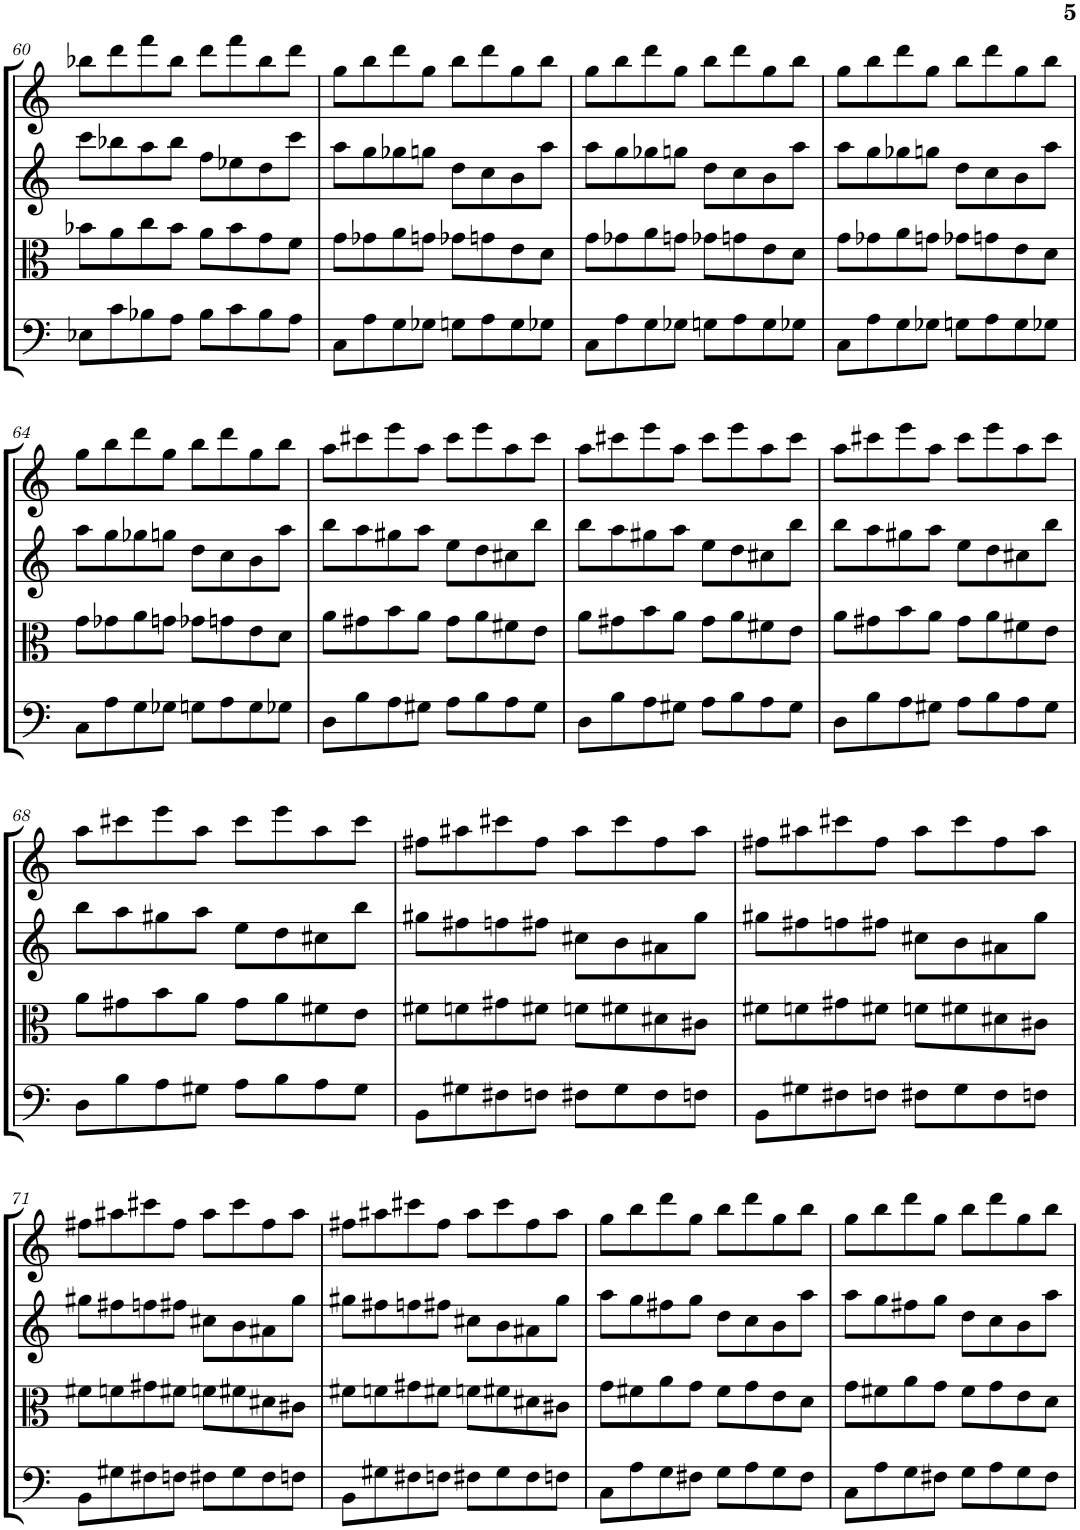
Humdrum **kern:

**kern	**kern	**kern	**kern
*part4	*part3	*part2	*part1
*staff4	*staff3	*staff2	*staff1
*I"Violoncello	*I"Viola	*I"Violin II	*I"Violin I
*I'Vc	*I'Vla	*I'Vln	*I'Vln
!!LO:PB:g=z
*clefF4	*clefC3	*clefG2	*clefG2
*k[]	*k[]	*k[]	*k[]
*M4/4	*M4/4	*M4/4	*M4/4
=60	=60	=60	=60
8E-X\L	8b-X\L	8ccc\L	8bb-X\L
8c\	8a\	8bb-X\	8ddd\
8B-X\	8cc\	8aa\	8fff\
8A\J	8b-\J	8bb-\J	8bb-\J
8B-\L	8a\L	8ff\L	8ddd\L
8c\	8b-\	8ee-X\	8fff\
8B-\	8g\	8dd\	8bb-\
8A\J	8f\J	8ccc\J	8ddd\J
=61	=61	=61	=61
8C\L	8g\L	8aa\L	8gg\L
8A\	8g-X\	8gg\	8bb\
8G\	8a\	8gg-X\	8ddd\
8G-X\J	8gn\J	8ggn\J	8gg\J
8Gn\L	8g-X\L	8dd\L	8bb\L
8A\	8gn\	8cc\	8ddd\
8G\	8e\	8b\	8gg\
8G-X\J	8d\J	8aa\J	8bb\J
=62	=62	=62	=62
8C\L	8g\L	8aa\L	8gg\L
8A\	8g-X\	8gg\	8bb\
8G\	8a\	8gg-X\	8ddd\
8G-X\J	8gn\J	8ggn\J	8gg\J
8Gn\L	8g-X\L	8dd\L	8bb\L
8A\	8gn\	8cc\	8ddd\
8G\	8e\	8b\	8gg\
8G-X\J	8d\J	8aa\J	8bb\J
=63	=63	=63	=63
8C\L	8g\L	8aa\L	8gg\L
8A\	8g-X\	8gg\	8bb\
8G\	8a\	8gg-X\	8ddd\
8G-X\J	8gn\J	8ggn\J	8gg\J
8Gn\L	8g-X\L	8dd\L	8bb\L
8A\	8gn\	8cc\	8ddd\
8G\	8e\	8b\	8gg\
8G-X\J	8d\J	8aa\J	8bb\J
!!LO:LB:g=z
=64	=64	=64	=64
8C\L	8g\L	8aa\L	8gg\L
8A\	8g-X\	8gg\	8bb\
8G\	8a\	8gg-X\	8ddd\
8G-X\J	8gn\J	8ggn\J	8gg\J
8Gn\L	8g-X\L	8dd\L	8bb\L
8A\	8gn\	8cc\	8ddd\
8G\	8e\	8b\	8gg\
8G-X\J	8d\J	8aa\J	8bb\J
=65	=65	=65	=65
8D\L	8a\L	8bb\L	8aa\L
8B\	8g#X\	8aa\	8ccc#X\
8A\	8b\	8gg#X\	8eee\
8G#X\J	8a\J	8aa\J	8aa\J
8A\L	8g#\L	8ee\L	8ccc#\L
8B\	8a\	8dd\	8eee\
8A\	8f#X\	8cc#X\	8aa\
8G#\J	8e\J	8bb\J	8ccc#\J
=66	=66	=66	=66
8D\L	8a\L	8bb\L	8aa\L
8B\	8g#X\	8aa\	8ccc#X\
8A\	8b\	8gg#X\	8eee\
8G#X\J	8a\J	8aa\J	8aa\J
8A\L	8g#\L	8ee\L	8ccc#\L
8B\	8a\	8dd\	8eee\
8A\	8f#X\	8cc#X\	8aa\
8G#\J	8e\J	8bb\J	8ccc#\J
=67	=67	=67	=67
8D\L	8a\L	8bb\L	8aa\L
8B\	8g#X\	8aa\	8ccc#X\
8A\	8b\	8gg#X\	8eee\
8G#X\J	8a\J	8aa\J	8aa\J
8A\L	8g#\L	8ee\L	8ccc#\L
8B\	8a\	8dd\	8eee\
8A\	8f#X\	8cc#X\	8aa\
8G#\J	8e\J	8bb\J	8ccc#\J
!!LO:LB:g=z
=68	=68	=68	=68
8D\L	8a\L	8bb\L	8aa\L
8B\	8g#X\	8aa\	8ccc#X\
8A\	8b\	8gg#X\	8eee\
8G#X\J	8a\J	8aa\J	8aa\J
8A\L	8g#\L	8ee\L	8ccc#\L
8B\	8a\	8dd\	8eee\
8A\	8f#X\	8cc#X\	8aa\
8G#\J	8e\J	8bb\J	8ccc#\J
=69	=69	=69	=69
8BB\L	8f#X\L	8gg#X\L	8ff#X\L
8G#X\	8fn\	8ff#X\	8aa#X\
8F#X\	8g#X\	8ffn\	8ccc#X\
8Fn\J	8f#X\J	8ff#X\J	8ff#\J
8F#X\L	8fn\L	8cc#X\L	8aa#\L
8G#\	8f#X\	8b\	8ccc#\
8F#\	8d#X\	8a#X\	8ff#\
8Fn\J	8c#X\J	8gg#\J	8aa#\J
=70	=70	=70	=70
8BB\L	8f#X\L	8gg#X\L	8ff#X\L
8G#X\	8fn\	8ff#X\	8aa#X\
8F#X\	8g#X\	8ffn\	8ccc#X\
8Fn\J	8f#X\J	8ff#X\J	8ff#\J
8F#X\L	8fn\L	8cc#X\L	8aa#\L
8G#\	8f#X\	8b\	8ccc#\
8F#\	8d#X\	8a#X\	8ff#\
8Fn\J	8c#X\J	8gg#\J	8aa#\J
!!LO:LB:g=z
=71	=71	=71	=71
8BB\L	8f#X\L	8gg#X\L	8ff#X\L
8G#X\	8fn\	8ff#X\	8aa#X\
8F#X\	8g#X\	8ffn\	8ccc#X\
8Fn\J	8f#X\J	8ff#X\J	8ff#\J
8F#X\L	8fn\L	8cc#X\L	8aa#\L
8G#\	8f#X\	8b\	8ccc#\
8F#\	8d#X\	8a#X\	8ff#\
8Fn\J	8c#X\J	8gg#\J	8aa#\J
=72	=72	=72	=72
8BB\L	8f#X\L	8gg#X\L	8ff#X\L
8G#X\	8fn\	8ff#X\	8aa#X\
8F#X\	8g#X\	8ffn\	8ccc#X\
8Fn\J	8f#X\J	8ff#X\J	8ff#\J
8F#X\L	8fn\L	8cc#X\L	8aa#\L
8G#\	8f#X\	8b\	8ccc#\
8F#\	8d#X\	8a#X\	8ff#\
8Fn\J	8c#X\J	8gg#\J	8aa#\J
=73	=73	=73	=73
8C\L	8g\L	8aa\L	8gg\L
8A\	8f#X\	8gg\	8bb\
8G\	8a\	8ff#X\	8ddd\
8F#X\J	8g\J	8gg\J	8gg\J
8G\L	8f#\L	8dd\L	8bb\L
8A\	8g\	8cc\	8ddd\
8G\	8e\	8b\	8gg\
8F#\J	8d\J	8aa\J	8bb\J
=74	=74	=74	=74
8C\L	8g\L	8aa\L	8gg\L
8A\	8f#X\	8gg\	8bb\
8G\	8a\	8ff#X\	8ddd\
8F#X\J	8g\J	8gg\J	8gg\J
8G\L	8f#\L	8dd\L	8bb\L
8A\	8g\	8cc\	8ddd\
8G\	8e\	8b\	8gg\
8F#\J	8d\J	8aa\J	8bb\J
=	=	=	=
*-	*-	*-	*-
